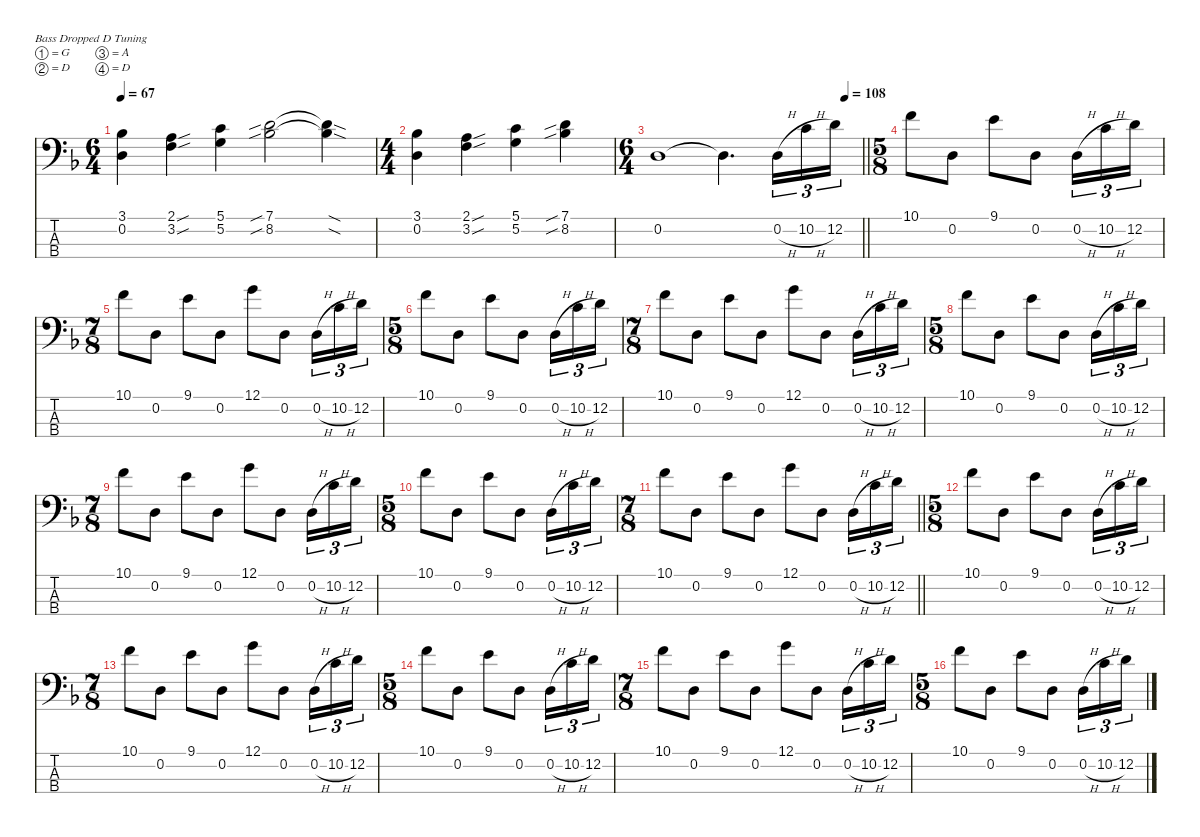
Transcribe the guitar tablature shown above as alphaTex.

\defaultSystemsLayout 4
\hideDynamics
\bracketExtendMode nobrackets
\singleTrackTrackNamePolicy hidden
\multiTrackTrackNamePolicy hidden
\firstSystemTrackNameMode fullname
\firstSystemTrackNameOrientation horizontal
\otherSystemsTrackNameOrientation horizontal
\track ("Justin Chancellor" "el.bs.") {defaultSystemsLayout 4 instrument electricbasspick}
\staff {score tabs}
\tuning (G2 D2 A1 D1)
\ts (6 4)
\beaming (8 2 2 2 6)
\tempo 67
\clef f4
\ks dminor
(3.1{acc b} 0.2{acc forcenatural}).4{dy f instrument electricbasspick beam Down} (2.1{sou acc forcenatural} 3.2{sou acc forcenatural}).4{beam Down} (5.1{acc forcenatural} 5.2{acc forcenatural}).4{beam Down} (7.1{sib acc forcenatural} 8.2{sib acc b}).2{beam Down} (7.1{sod t acc forcenatural} 8.2{sod t acc b}).4{beam Down} |
\ts (4 4)
\beaming (8 2 2 2 2)
(3.1{acc b} 0.2{acc forcenatural}).4{beam Down} (2.1{sou acc forcenatural} 3.2{sou acc forcenatural}).4{beam Down} (5.1{acc forcenatural} 5.2{acc forcenatural}).4{beam Down} (7.1{sib acc forcenatural} 8.2{sib acc b}).4{beam Down} |
\ts (6 4)
\beaming (8 2 2 2 6)
\tempo (108 0.916567)
\barLineRight lightlight
0.2{acc forcenatural}.1{beam Down} 0.2{t acc forcenatural}.4{d beam Down} 0.2{h acc forcenatural}.16{tu (3 2) beam Down} 10.2{h acc forcenatural}.16{tu (3 2) beam Down} 12.2{acc forcenatural}.16{tu (3 2) beam Down} |
\ts (5 8)
\beaming (8 2 2 2 2)
10.1{acc forcenatural}.8{beam Down} 0.2{acc forcenatural}.8{beam Down} 9.1{acc forcenatural}.8{beam Down} 0.2{acc forcenatural}.8{beam Down} 0.2{h acc forcenatural}.16{tu (3 2) beam Down} 10.2{h acc forcenatural}.16{tu (3 2) beam Down} 12.2{acc forcenatural}.16{tu (3 2) beam Down} |
\ts (7 8)
\beaming (8 2 2 2 2)
10.1{acc forcenatural}.8{beam Down} 0.2{acc forcenatural}.8{beam Down} 9.1{acc forcenatural}.8{beam Down} 0.2{acc forcenatural}.8{beam Down} 12.1{acc forcenatural}.8{beam Down} 0.2{acc forcenatural}.8{beam Down} 0.2{h acc forcenatural}.16{tu (3 2) beam Down} 10.2{h acc forcenatural}.16{tu (3 2) beam Down} 12.2{acc forcenatural}.16{tu (3 2) beam Down} |
\ts (5 8)
\beaming (8 2 2 2 2)
10.1{acc forcenatural}.8{beam Down} 0.2{acc forcenatural}.8{beam Down} 9.1{acc forcenatural}.8{beam Down} 0.2{acc forcenatural}.8{beam Down} 0.2{h acc forcenatural}.16{tu (3 2) beam Down} 10.2{h acc forcenatural}.16{tu (3 2) beam Down} 12.2{acc forcenatural}.16{tu (3 2) beam Down} |
\ts (7 8)
\beaming (8 2 2 2 2)
10.1{acc forcenatural}.8{beam Down} 0.2{acc forcenatural}.8{beam Down} 9.1{acc forcenatural}.8{beam Down} 0.2{acc forcenatural}.8{beam Down} 12.1{acc forcenatural}.8{beam Down} 0.2{acc forcenatural}.8{beam Down} 0.2{h acc forcenatural}.16{tu (3 2) beam Down} 10.2{h acc forcenatural}.16{tu (3 2) beam Down} 12.2{acc forcenatural}.16{tu (3 2) beam Down} |
\ts (5 8)
\beaming (8 2 2 2 2)
10.1{acc forcenatural}.8{beam Down} 0.2{acc forcenatural}.8{beam Down} 9.1{acc forcenatural}.8{beam Down} 0.2{acc forcenatural}.8{beam Down} 0.2{h acc forcenatural}.16{tu (3 2) beam Down} 10.2{h acc forcenatural}.16{tu (3 2) beam Down} 12.2{acc forcenatural}.16{tu (3 2) beam Down} |
\ts (7 8)
\beaming (8 2 2 2 2)
10.1{acc forcenatural}.8{beam Down} 0.2{acc forcenatural}.8{beam Down} 9.1{acc forcenatural}.8{beam Down} 0.2{acc forcenatural}.8{beam Down} 12.1{acc forcenatural}.8{beam Down} 0.2{acc forcenatural}.8{beam Down} 0.2{h acc forcenatural}.16{tu (3 2) beam Down} 10.2{h acc forcenatural}.16{tu (3 2) beam Down} 12.2{acc forcenatural}.16{tu (3 2) beam Down} |
\ts (5 8)
\beaming (8 2 2 2 2)
10.1{acc forcenatural}.8{beam Down} 0.2{acc forcenatural}.8{beam Down} 9.1{acc forcenatural}.8{beam Down} 0.2{acc forcenatural}.8{beam Down} 0.2{h acc forcenatural}.16{tu (3 2) beam Down} 10.2{h acc forcenatural}.16{tu (3 2) beam Down} 12.2{acc forcenatural}.16{tu (3 2) beam Down} |
\ts (7 8)
\beaming (8 2 2 2 2)
\barLineRight lightlight
10.1{acc forcenatural}.8{beam Down} 0.2{acc forcenatural}.8{beam Down} 9.1{acc forcenatural}.8{beam Down} 0.2{acc forcenatural}.8{beam Down} 12.1{acc forcenatural}.8{beam Down} 0.2{acc forcenatural}.8{beam Down} 0.2{h acc forcenatural}.16{tu (3 2) beam Down} 10.2{h acc forcenatural}.16{tu (3 2) beam Down} 12.2{acc forcenatural}.16{tu (3 2) beam Down} |
\ts (5 8)
\beaming (8 2 2 2 2)
10.1{acc forcenatural}.8{beam Down} 0.2{acc forcenatural}.8{beam Down} 9.1{acc forcenatural}.8{beam Down} 0.2{acc forcenatural}.8{beam Down} 0.2{h acc forcenatural}.16{tu (3 2) beam Down} 10.2{h acc forcenatural}.16{tu (3 2) beam Down} 12.2{acc forcenatural}.16{tu (3 2) beam Down} |
\ts (7 8)
\beaming (8 2 2 2 2)
10.1{acc forcenatural}.8{beam Down} 0.2{acc forcenatural}.8{beam Down} 9.1{acc forcenatural}.8{beam Down} 0.2{acc forcenatural}.8{beam Down} 12.1{acc forcenatural}.8{beam Down} 0.2{acc forcenatural}.8{beam Down} 0.2{h acc forcenatural}.16{tu (3 2) beam Down} 10.2{h acc forcenatural}.16{tu (3 2) beam Down} 12.2{acc forcenatural}.16{tu (3 2) beam Down} |
\ts (5 8)
\beaming (8 2 2 2 2)
10.1{acc forcenatural}.8{beam Down} 0.2{acc forcenatural}.8{beam Down} 9.1{acc forcenatural}.8{beam Down} 0.2{acc forcenatural}.8{beam Down} 0.2{h acc forcenatural}.16{tu (3 2) beam Down} 10.2{h acc forcenatural}.16{tu (3 2) beam Down} 12.2{acc forcenatural}.16{tu (3 2) beam Down} |
\ts (7 8)
\beaming (8 2 2 2 2)
10.1{acc forcenatural}.8{beam Down} 0.2{acc forcenatural}.8{beam Down} 9.1{acc forcenatural}.8{beam Down} 0.2{acc forcenatural}.8{beam Down} 12.1{acc forcenatural}.8{beam Down} 0.2{acc forcenatural}.8{beam Down} 0.2{h acc forcenatural}.16{tu (3 2) beam Down} 10.2{h acc forcenatural}.16{tu (3 2) beam Down} 12.2{acc forcenatural}.16{tu (3 2) beam Down} |
\ts (5 8)
\beaming (8 2 2 2 2)
10.1{acc forcenatural}.8{beam Down} 0.2{acc forcenatural}.8{beam Down} 9.1{acc forcenatural}.8{beam Down} 0.2{acc forcenatural}.8{beam Down} 0.2{h acc forcenatural}.16{tu (3 2) beam Down} 10.2{h acc forcenatural}.16{tu (3 2) beam Down} 12.2{acc forcenatural}.16{tu (3 2) beam Down}
